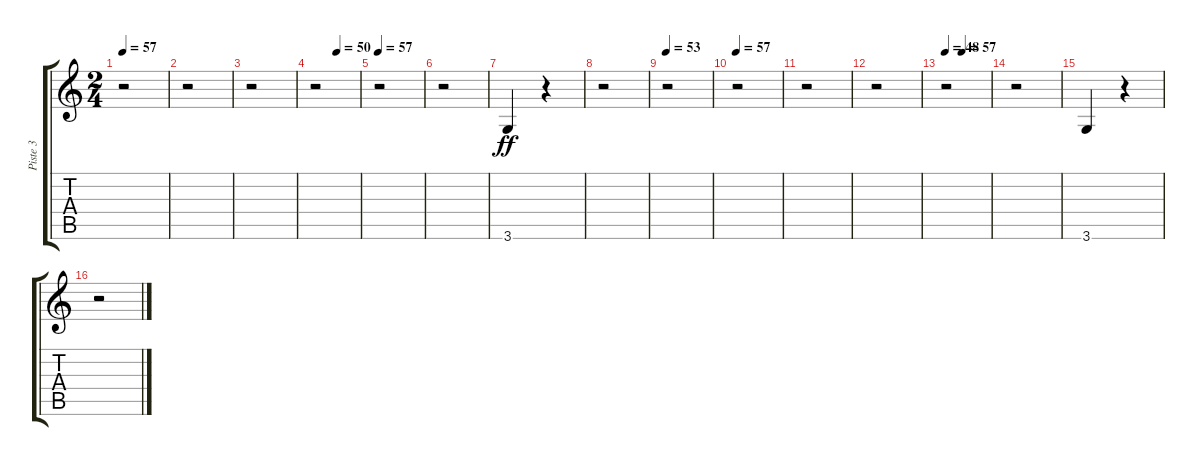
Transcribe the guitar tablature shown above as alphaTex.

\track ("Piste 3" "Piste 3") {instrument acousticguitarnylon}
\staff {score tabs}
\tuning (E4 B3 G3 D3 A2 E2) {hide}
\ts (2 4)
\tempo 57
\clef g2
\ks c
r.2{dy ff instrument acousticguitarnylon} |
r.2 |
r.2 |
\tempo (50 0.5)
r.2 |
\tempo 57
r.2 |
r.2 |
3.6.4 r.4 |
r.2 |
\tempo 53
r.2 |
\tempo 57
r.2 |
r.2 |
r.2 |
\tempo 48
\tempo (57 0.375)
r.2 |
r.2 |
3.6.4 r.4 |
r.2
